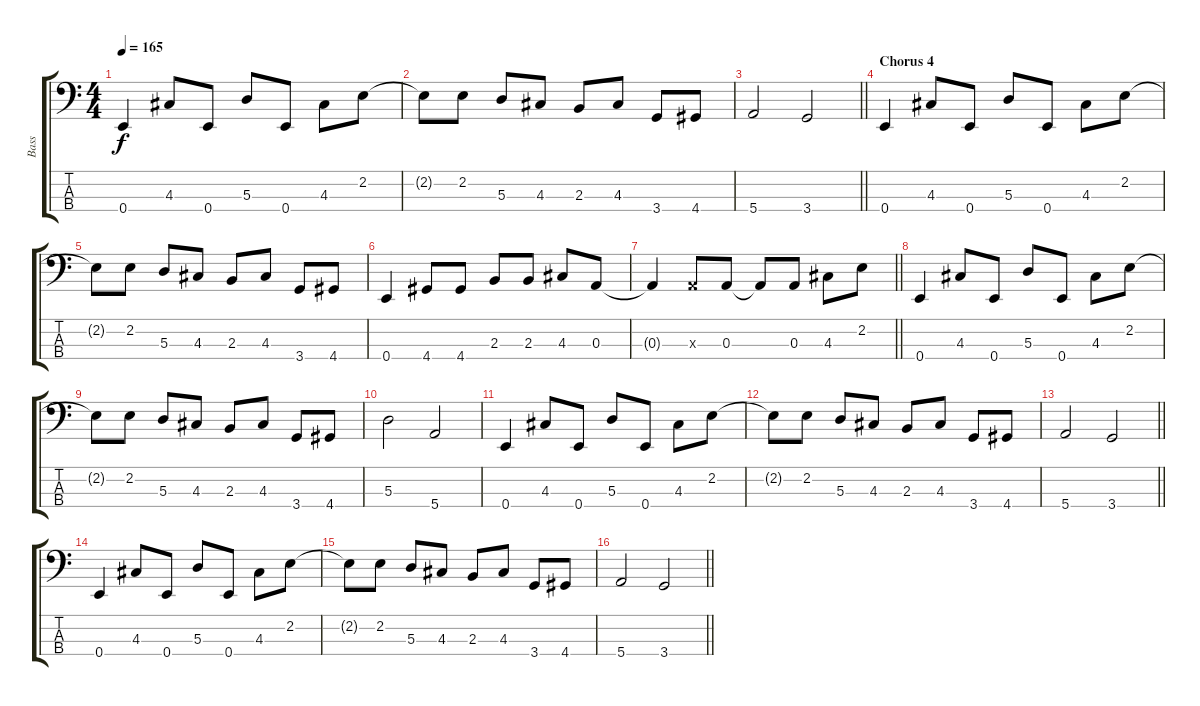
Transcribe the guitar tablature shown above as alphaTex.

\track ("Bass" "Bass") {instrument electricbassfinger}
\staff {score tabs}
\tuning (G2 D2 A1 E1) {hide}
\ts (4 4)
\tempo 165
\clef f4
\ks c
0.4.4{dy f} 4.3.8 0.4.8 5.3.8 0.4.8 4.3.8 2.2.8 |
2.2{t}.8 2.2.8 5.3.8 4.3.8 2.3.8 4.3.8 3.4.8 4.4.8 |
\barLineRight lightlight
5.4.2 3.4.2 |
\section ("" "Chorus 4")
0.4.4 4.3.8 0.4.8 5.3.8 0.4.8 4.3.8 2.2.8 |
2.2{t}.8 2.2.8 5.3.8 4.3.8 2.3.8 4.3.8 3.4.8 4.4.8 |
0.4.4 4.4.8 4.4.8 2.3.8 2.3.8 4.3.8 0.3.8 |
\barLineRight lightlight
0.3{t}.4 0.3{x}.8 0.3.8 0.3{t}.8 0.3.8 4.3.8 2.2.8 |
0.4.4 4.3.8 0.4.8 5.3.8 0.4.8 4.3.8 2.2.8 |
2.2{t}.8 2.2.8 5.3.8 4.3.8 2.3.8 4.3.8 3.4.8 4.4.8 |
5.3.2 5.4.2 |
0.4.4 4.3.8 0.4.8 5.3.8 0.4.8 4.3.8 2.2.8 |
2.2{t}.8 2.2.8 5.3.8 4.3.8 2.3.8 4.3.8 3.4.8 4.4.8 |
\barLineRight lightlight
5.4.2 3.4.2 |
0.4.4 4.3.8 0.4.8 5.3.8 0.4.8 4.3.8 2.2.8 |
2.2{t}.8 2.2.8 5.3.8 4.3.8 2.3.8 4.3.8 3.4.8 4.4.8 |
\barLineRight lightlight
5.4.2 3.4.2
